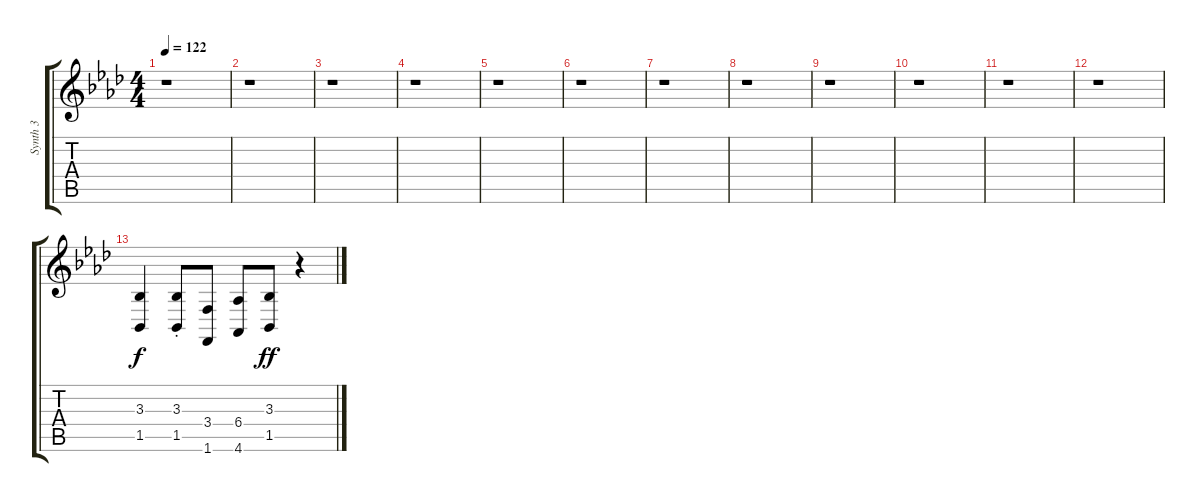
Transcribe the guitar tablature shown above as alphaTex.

\track ("Synth 3" "Synth 3") {instrument stringensemble1}
\staff {score tabs}
\tuning (E4 B3 G3 D3 A2 E2) {hide}
\ts (4 4)
\tempo 122
\clef g2
\ks ab
r.1{dy mp} |
r.1 |
r.1 |
r.1 |
r.1 |
r.1 |
r.1 |
r.1 |
r.1 |
r.1 |
r.1 |
r.1 |
(3.3 1.5).4{dy f} (3.3{st} 1.5{st}).8 (3.4 1.6).8 (6.4 4.6).8 (3.3 1.5).8{dy ff} r.4
